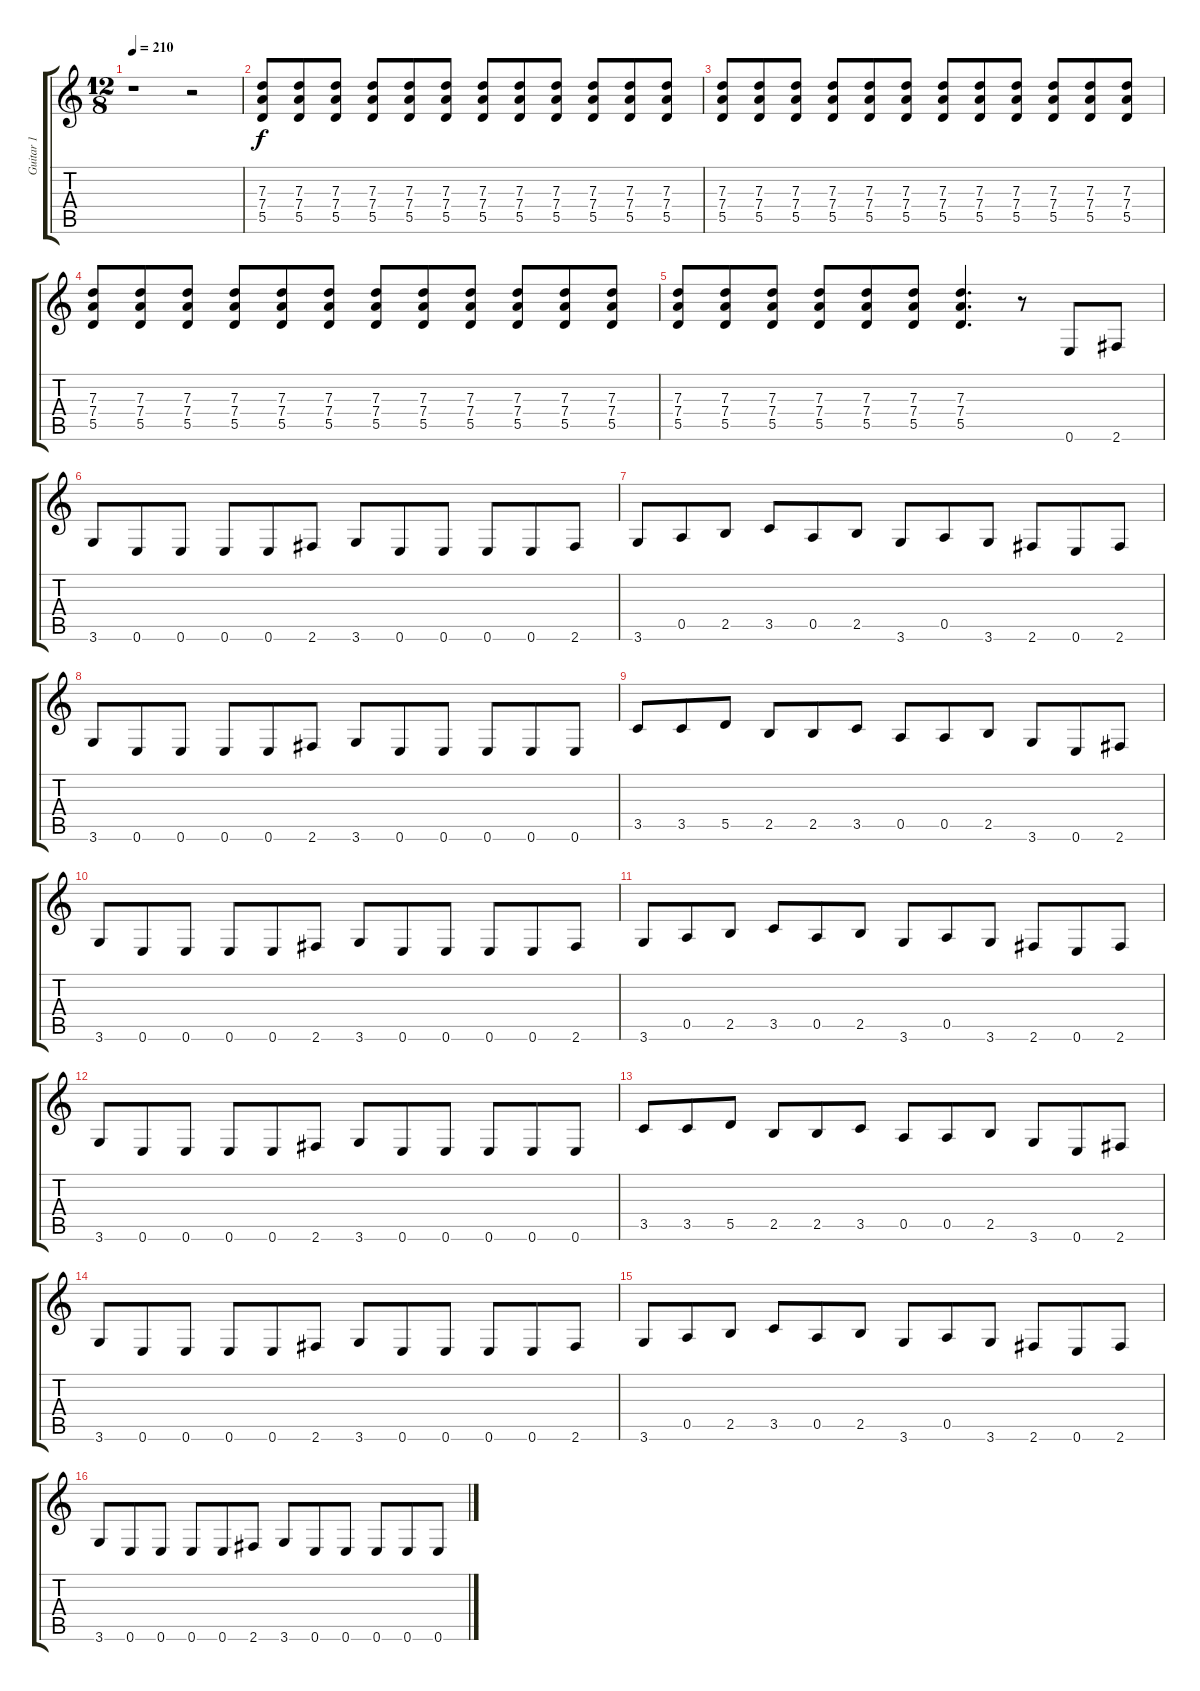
\track ("Guitar 1" "Guitar 1") {instrument overdrivenguitar}
\staff {score tabs}
\tuning (E4 B3 G3 D3 A2 E2) {hide}
\ts (12 8)
\tempo 210
\clef g2
\ks c
r.1{dy f instrument overdrivenguitar} r.2 |
(7.3 7.4 5.5).8 (7.3 7.4 5.5).8 (7.3 7.4 5.5).8 (7.3 7.4 5.5).8 (7.3 7.4 5.5).8 (7.3 7.4 5.5).8 (7.3 7.4 5.5).8 (7.3 7.4 5.5).8 (7.3 7.4 5.5).8 (7.3 7.4 5.5).8 (7.3 7.4 5.5).8 (7.3 7.4 5.5).8 |
(7.3 7.4 5.5).8 (7.3 7.4 5.5).8 (7.3 7.4 5.5).8 (7.3 7.4 5.5).8 (7.3 7.4 5.5).8 (7.3 7.4 5.5).8 (7.3 7.4 5.5).8 (7.3 7.4 5.5).8 (7.3 7.4 5.5).8 (7.3 7.4 5.5).8 (7.3 7.4 5.5).8 (7.3 7.4 5.5).8 |
(7.3 7.4 5.5).8 (7.3 7.4 5.5).8 (7.3 7.4 5.5).8 (7.3 7.4 5.5).8 (7.3 7.4 5.5).8 (7.3 7.4 5.5).8 (7.3 7.4 5.5).8 (7.3 7.4 5.5).8 (7.3 7.4 5.5).8 (7.3 7.4 5.5).8 (7.3 7.4 5.5).8 (7.3 7.4 5.5).8 |
(7.3 7.4 5.5).8 (7.3 7.4 5.5).8 (7.3 7.4 5.5).8 (7.3 7.4 5.5).8 (7.3 7.4 5.5).8 (7.3 7.4 5.5).8 (7.3 7.4 5.5).4{d} r.8 0.6.8 2.6.8 |
3.6.8 0.6.8 0.6.8 0.6.8 0.6.8 2.6.8 3.6.8 0.6.8 0.6.8 0.6.8 0.6.8 2.6.8 |
3.6.8 0.5.8 2.5.8 3.5.8 0.5.8 2.5.8 3.6.8 0.5.8 3.6.8 2.6.8 0.6.8 2.6.8 |
3.6.8 0.6.8 0.6.8 0.6.8 0.6.8 2.6.8 3.6.8 0.6.8 0.6.8 0.6.8 0.6.8 0.6.8 |
3.5.8 3.5.8 5.5.8 2.5.8 2.5.8 3.5.8 0.5.8 0.5.8 2.5.8 3.6.8 0.6.8 2.6.8 |
3.6.8 0.6.8 0.6.8 0.6.8 0.6.8 2.6.8 3.6.8 0.6.8 0.6.8 0.6.8 0.6.8 2.6.8 |
3.6.8 0.5.8 2.5.8 3.5.8 0.5.8 2.5.8 3.6.8 0.5.8 3.6.8 2.6.8 0.6.8 2.6.8 |
3.6.8 0.6.8 0.6.8 0.6.8 0.6.8 2.6.8 3.6.8 0.6.8 0.6.8 0.6.8 0.6.8 0.6.8 |
3.5.8 3.5.8 5.5.8 2.5.8 2.5.8 3.5.8 0.5.8 0.5.8 2.5.8 3.6.8 0.6.8 2.6.8 |
3.6.8 0.6.8 0.6.8 0.6.8 0.6.8 2.6.8 3.6.8 0.6.8 0.6.8 0.6.8 0.6.8 2.6.8 |
3.6.8 0.5.8 2.5.8 3.5.8 0.5.8 2.5.8 3.6.8 0.5.8 3.6.8 2.6.8 0.6.8 2.6.8 |
3.6.8 0.6.8 0.6.8 0.6.8 0.6.8 2.6.8 3.6.8 0.6.8 0.6.8 0.6.8 0.6.8 0.6.8
